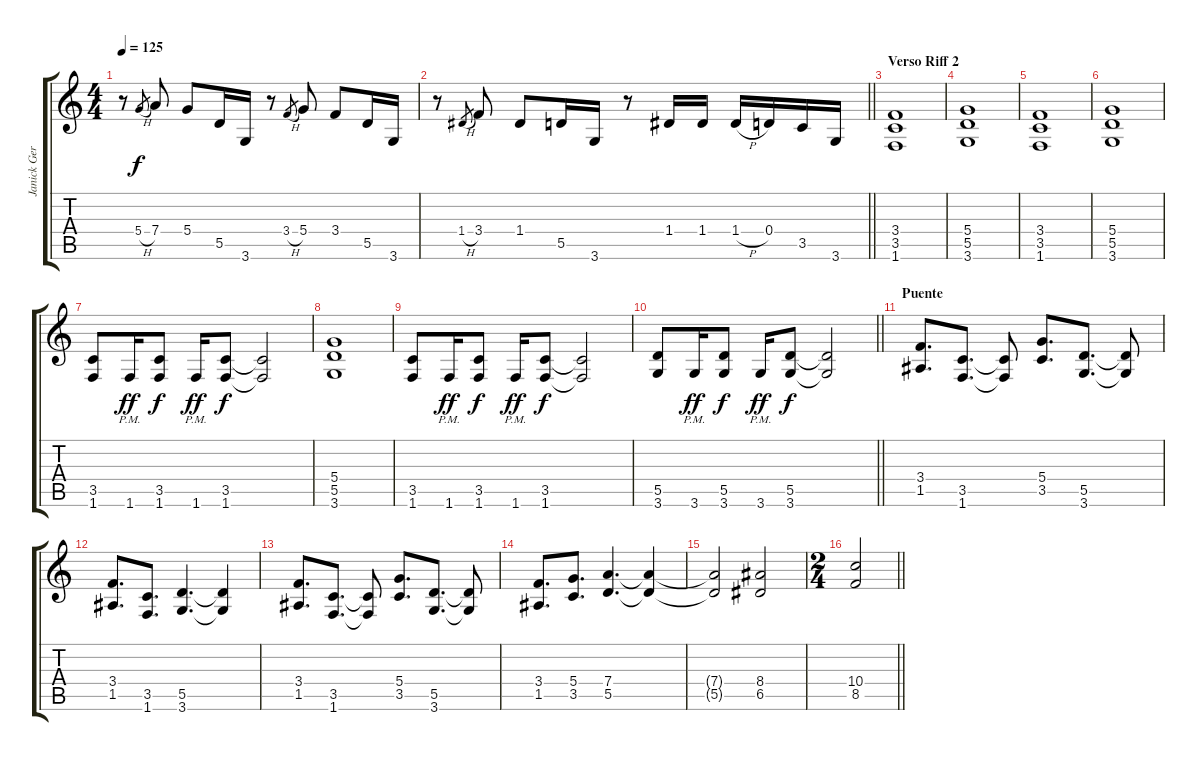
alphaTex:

\track ("Janick Gers" "Janick Ger") {instrument distortionguitar}
\staff {score tabs}
\tuning (E4 B3 G3 D3 A2 E2) {hide}
\ts (4 4)
\tempo 125
\clef g2
\ks c
r.8{dy f} 5.4{h}.8{gr} 7.4.8 5.4.8 5.5.16 3.6.16 r.8 3.4{h}.8{gr} 5.4.8 3.4.8 5.5.16 3.6.16 |
\barLineRight lightlight
r.8 1.4{h}.8{gr} 3.4.8 1.4.8 5.5.16 3.6.16 r.8 1.4.16 1.4.16 1.4{h}.16 0.4.16 3.5.16 3.6.16 |
\section ("" "Verso Riff 2")
(3.4 3.5 1.6).1 |
(5.4 5.5 3.6).1 |
(3.4 3.5 1.6).1 |
(5.4 5.5 3.6).1 |
(3.5 1.6).8 1.6{pm}.16{dy ff} (3.5 1.6).8{dy f} 1.6{pm}.16{dy ff} (3.5 1.6).8{dy f} (3.5{t} 1.6{t}).2 |
(5.4 5.5 3.6).1 |
(3.5 1.6).8 1.6{pm}.16{dy ff} (3.5 1.6).8{dy f} 1.6{pm}.16{dy ff} (3.5 1.6).8{dy f} (3.5{t} 1.6{t}).2 |
\barLineRight lightlight
(5.5 3.6).8 3.6{pm}.16{dy ff} (5.5 3.6).8{dy f} 3.6{pm}.16{dy ff} (5.5 3.6).8{dy f} (5.5{t} 3.6{t}).2 |
\section ("" "Puente")
(3.4 1.5).8{d} (3.5 1.6).8{d} (3.5{t} 1.6{t}).8 (5.4 3.5).8{d} (5.5 3.6).8{d} (5.5{t} 3.6{t}).8 |
(3.4 1.5).8{d} (3.5 1.6).8{d} (5.5 3.6).4{d} (5.5{t} 3.6{t}).4 |
(3.4 1.5).8{d} (3.5 1.6).8{d} (3.5{t} 1.6{t}).8 (5.4 3.5).8{d} (5.5 3.6).8{d} (5.5{t} 3.6{t}).8 |
(3.4 1.5).8{d} (5.4 3.5).8{d} (7.4 5.5).4{d} (7.4{t} 5.5{t}).4 |
(7.4{t} 5.5{t}).2 (8.4 6.5).2 |
\ts (2 4)
\barLineRight lightlight
(10.4 8.5).2
